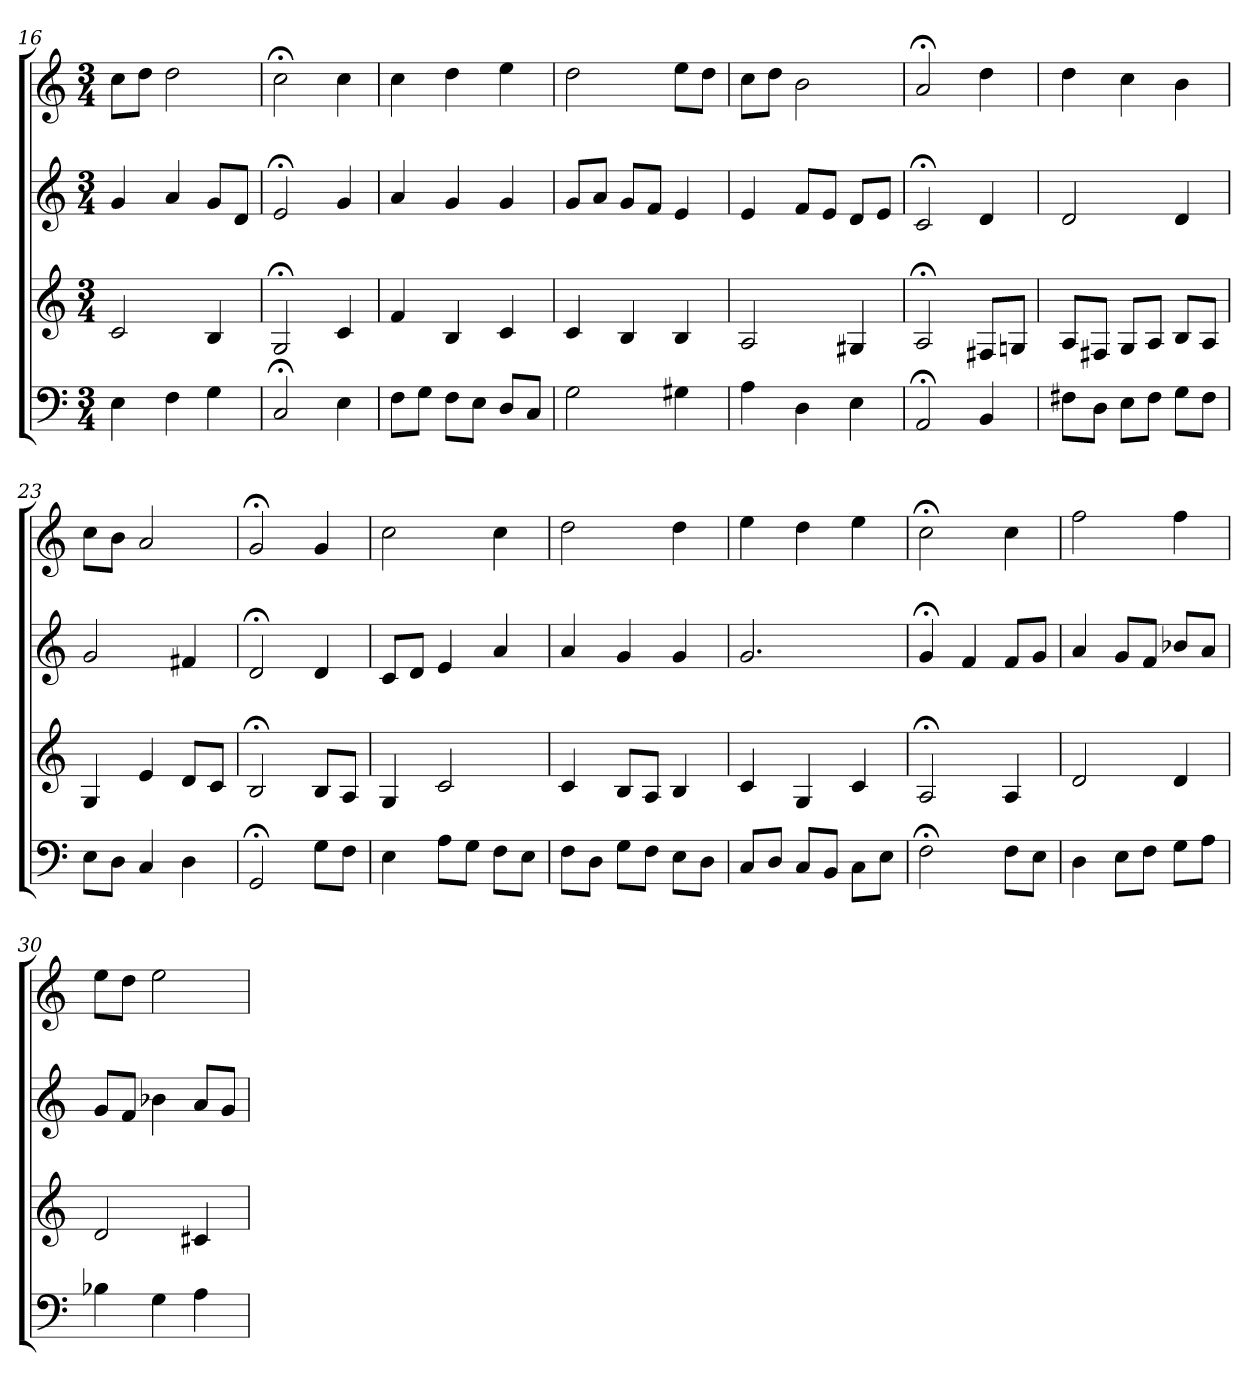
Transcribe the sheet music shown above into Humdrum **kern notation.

**kern	**kern	**kern	**kern
*part4	*part3	*part2	*part1
*staff4	*staff3	*staff2	*staff1
*clefF4	*clefG2	*clefG2	*clefG2
*k[]	*k[]	*k[]	*k[]
*C:	*C:	*C:	*C:
*M3/4	*M3/4	*M3/4	*M3/4
=16	=16	=16	=16
4E	2c	4g	8cc\L
.	.	.	8dd\J
4F	.	4a	2dd
4G	4B	8g/L	.
.	.	8d/J	.
=17	=17	=17	=17
2C;<	2G;<	2e;<	2cc;<
4E	4c	4g	4cc
=18	=18	=18	=18
8F\L	4f	4a	4cc
8G\J	.	.	.
8F\L	4B	4g	4dd
8E\J	.	.	.
8D/L	4c	4g	4ee
8C/J	.	.	.
=19	=19	=19	=19
2G	4c	8g/L	2dd
.	.	8a/J	.
.	4B	8g/L	.
.	.	8f/J	.
4G#X	4B	4e	8ee\L
.	.	.	8dd\J
=20	=20	=20	=20
4A	2A	4e	8cc\L
.	.	.	8dd\J
4D	.	8f/L	2b
.	.	8e/J	.
4E	4G#X	8d/L	.
.	.	8e/J	.
=21	=21	=21	=21
2AA;<	2A;<	2c;<	2a;<
4BB	8F#X/L	4d	4dd
.	8Gn/J	.	.
=22	=22	=22	=22
8F#X\L	8A/L	2d	4dd
8D\J	8F#X/J	.	.
8E\L	8G/L	.	4cc
8F#\J	8A/J	.	.
8G\L	8B/L	4d	4b
8F#\J	8A/J	.	.
=23	=23	=23	=23
8E\L	4G	2g	8cc\L
8D\J	.	.	8b\J
4C	4e	.	2a
4D	8d/L	4f#X	.
.	8c/J	.	.
=24	=24	=24	=24
2GG;<	2B;<	2d;<	2g;<
8G\L	8B/L	4d	4g
8F\J	8A/J	.	.
=25	=25	=25	=25
4E	4G	8c/L	2cc
.	.	8d/J	.
8A\L	2c	4e	.
8G\J	.	.	.
8F\L	.	4a	4cc
8E\J	.	.	.
=26	=26	=26	=26
8F\L	4c	4a	2dd
8D\J	.	.	.
8G\L	8B/L	4g	.
8F\J	8A/J	.	.
8E\L	4B	4g	4dd
8D\J	.	.	.
=27	=27	=27	=27
8C/L	4c	2.g	4ee
8D/J	.	.	.
8C/L	4G	.	4dd
8BB/J	.	.	.
8C\L	4c	.	4ee
8E\J	.	.	.
=28	=28	=28	=28
2F;<	2A;<	4g;<	2cc;<
.	.	4f	.
8F\L	4A	8f/L	4cc
8E\J	.	8g/J	.
=29	=29	=29	=29
4D	2d	4a	2ff
8E\L	.	8g/L	.
8F\J	.	8f/J	.
8G\L	4d	8b-X/L	4ff
8A\J	.	8a/J	.
=30	=30	=30	=30
4B-X	2d	8g/L	8ee\L
.	.	8f/J	8dd\J
4G	.	4b-X	2ee
4A	4c#X	8a/L	.
.	.	8g/J	.
=	=	=	=
*-	*-	*-	*-
